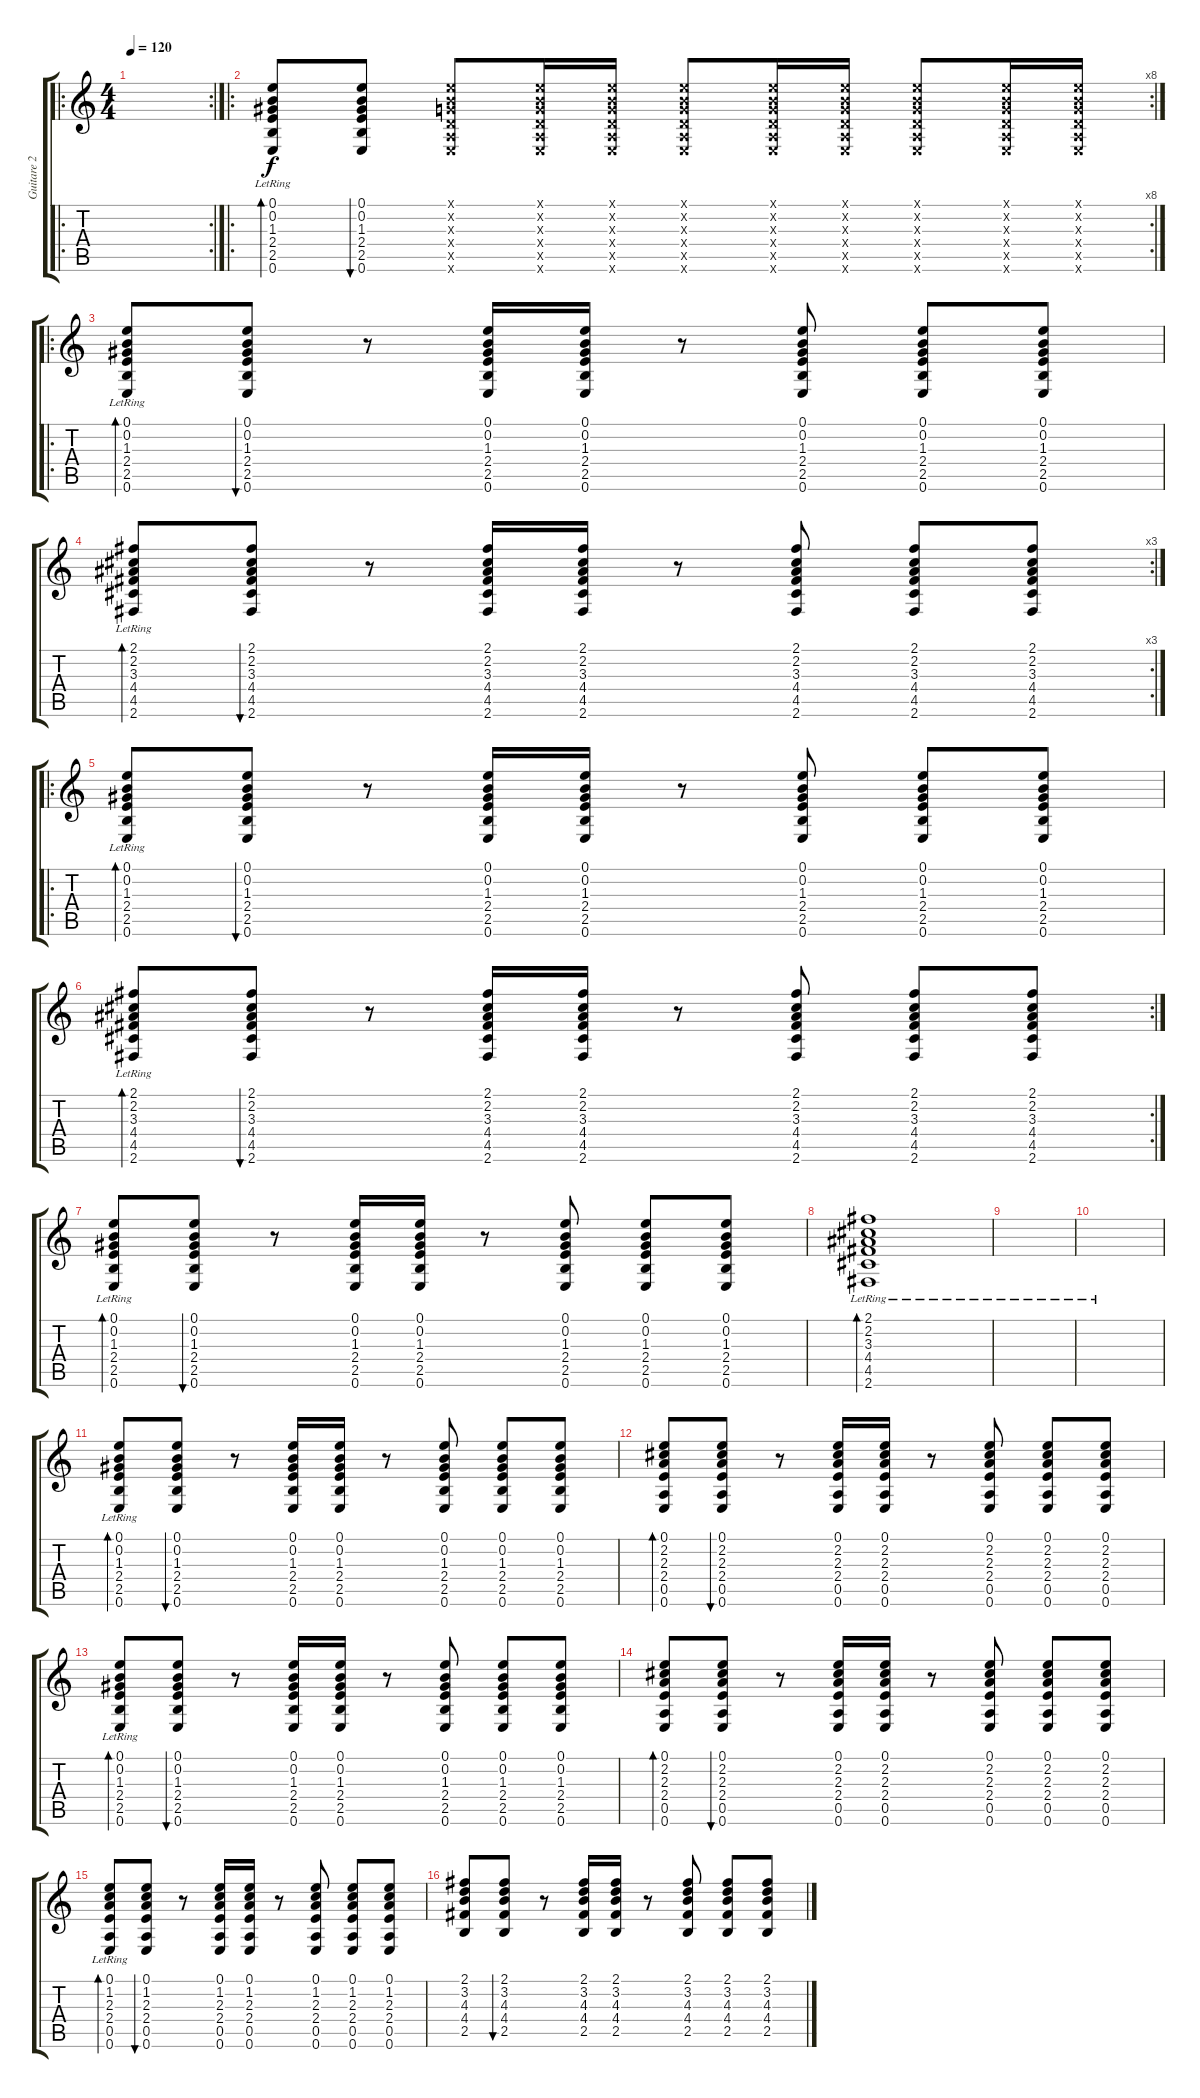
\track ("Guitare 2" "Guitare 2") {instrument acousticguitarnylon}
\staff {score tabs}
\tuning (E4 B3 G3 D3 A2 E2) {hide}
\ro
\rc 2
\ts (4 4)
\tempo 120
\clef g2
\ks c
|
\ro
\rc 8
(0.1 0.2 1.3 2.4 2.5 0.6{lr}).8{bd 60} (0.1 0.2 1.3 2.4 2.5 0.6).8{bu 60} (0.1{x} 0.2{x} 0.3{x} 0.4{x} 0.5{x} 0.6{x}).8 (0.1{x} 0.2{x} 0.3{x} 0.4{x} 0.5{x} 0.6{x}).16 (0.1{x} 0.2{x} 0.3{x} 0.4{x} 0.5{x} 0.6{x}).16 (0.1{x} 0.2{x} 0.3{x} 0.4{x} 0.5{x} 0.6{x}).8 (0.1{x} 0.2{x} 0.3{x} 0.4{x} 0.5{x} 0.6{x}).16 (0.1{x} 0.2{x} 0.3{x} 0.4{x} 0.5{x} 0.6{x}).16 (0.1{x} 0.2{x} 0.3{x} 0.4{x} 0.5{x} 0.6{x}).8 (0.1{x} 0.2{x} 0.3{x} 0.4{x} 0.5{x} 0.6{x}).16 (0.1{x} 0.2{x} 0.3{x} 0.4{x} 0.5{x} 0.6{x}).16 |
\ro
(0.1 0.2 1.3 2.4 2.5 0.6{lr}).8{bd 60} (0.1 0.2 1.3 2.4 2.5 0.6).8{bu 60} r.8 (0.1 0.2 1.3 2.4 2.5 0.6).16 (0.1 0.2 1.3 2.4 2.5 0.6).16 r.8 (0.1 0.2 1.3 2.4 2.5 0.6).8 (0.1 0.2 1.3 2.4 2.5 0.6).8 (0.1 0.2 1.3 2.4 2.5 0.6).8 |
\rc 3
(2.1 2.2 3.3 4.4 4.5 2.6{lr}).8{bd 60} (2.1 2.2 3.3 4.4 4.5 2.6).8{bu 60} r.8 (2.1 2.2 3.3 4.4 4.5 2.6).16 (2.1 2.2 3.3 4.4 4.5 2.6).16 r.8 (2.1 2.2 3.3 4.4 4.5 2.6).8 (2.1 2.2 3.3 4.4 4.5 2.6).8 (2.1 2.2 3.3 4.4 4.5 2.6).8 |
\ro
(0.1 0.2 1.3 2.4 2.5 0.6{lr}).8{bd 60} (0.1 0.2 1.3 2.4 2.5 0.6).8{bu 60} r.8 (0.1 0.2 1.3 2.4 2.5 0.6).16 (0.1 0.2 1.3 2.4 2.5 0.6).16 r.8 (0.1 0.2 1.3 2.4 2.5 0.6).8 (0.1 0.2 1.3 2.4 2.5 0.6).8 (0.1 0.2 1.3 2.4 2.5 0.6).8 |
\rc 2
(2.1 2.2 3.3 4.4 4.5 2.6{lr}).8{bd 60} (2.1 2.2 3.3 4.4 4.5 2.6).8{bu 60} r.8 (2.1 2.2 3.3 4.4 4.5 2.6).16 (2.1 2.2 3.3 4.4 4.5 2.6).16 r.8 (2.1 2.2 3.3 4.4 4.5 2.6).8 (2.1 2.2 3.3 4.4 4.5 2.6).8 (2.1 2.2 3.3 4.4 4.5 2.6).8 |
(0.1 0.2 1.3 2.4 2.5 0.6{lr}).8{bd 60} (0.1 0.2 1.3 2.4 2.5 0.6).8{bu 60} r.8 (0.1 0.2 1.3 2.4 2.5 0.6).16 (0.1 0.2 1.3 2.4 2.5 0.6).16 r.8 (0.1 0.2 1.3 2.4 2.5 0.6).8 (0.1 0.2 1.3 2.4 2.5 0.6).8 (0.1 0.2 1.3 2.4 2.5 0.6).8 |
(2.1 2.2 3.3 4.4 4.5 2.6{lr}).1{bd 60} |
|
|
(0.1 0.2 1.3 2.4 2.5 0.6{lr}).8{bd 60} (0.1 0.2 1.3 2.4 2.5 0.6).8{bu 60} r.8 (0.1 0.2 1.3 2.4 2.5 0.6).16 (0.1 0.2 1.3 2.4 2.5 0.6).16 r.8 (0.1 0.2 1.3 2.4 2.5 0.6).8 (0.1 0.2 1.3 2.4 2.5 0.6).8 (0.1 0.2 1.3 2.4 2.5 0.6).8 |
(0.1 2.2 2.3 2.4 0.5 0.6).8{bd 60} (0.1 2.2 2.3 2.4 0.5 0.6).8{bu 60} r.8 (0.1 2.2 2.3 2.4 0.5 0.6).16 (0.1 2.2 2.3 2.4 0.5 0.6).16 r.8 (0.1 2.2 2.3 2.4 0.5 0.6).8 (0.1 2.2 2.3 2.4 0.5 0.6).8 (0.1 2.2 2.3 2.4 0.5 0.6).8 |
(0.1 0.2 1.3 2.4 2.5 0.6{lr}).8{bd 60} (0.1 0.2 1.3 2.4 2.5 0.6).8{bu 60} r.8 (0.1 0.2 1.3 2.4 2.5 0.6).16 (0.1 0.2 1.3 2.4 2.5 0.6).16 r.8 (0.1 0.2 1.3 2.4 2.5 0.6).8 (0.1 0.2 1.3 2.4 2.5 0.6).8 (0.1 0.2 1.3 2.4 2.5 0.6).8 |
(0.1 2.2 2.3 2.4 0.5 0.6).8{bd 60} (0.1 2.2 2.3 2.4 0.5 0.6).8{bu 60} r.8 (0.1 2.2 2.3 2.4 0.5 0.6).16 (0.1 2.2 2.3 2.4 0.5 0.6).16 r.8 (0.1 2.2 2.3 2.4 0.5 0.6).8 (0.1 2.2 2.3 2.4 0.5 0.6).8 (0.1 2.2 2.3 2.4 0.5 0.6).8 |
(0.1 1.2 2.3 2.4 0.5 0.6{lr}).8{bd 60} (0.1 1.2 2.3 2.4 0.5 0.6).8{bu 60} r.8 (0.1 1.2 2.3 2.4 0.5 0.6).16 (0.1 1.2 2.3 2.4 0.5 0.6).16 r.8 (0.1 1.2 2.3 2.4 0.5 0.6).8 (0.1 1.2 2.3 2.4 0.5 0.6).8 (0.1 1.2 2.3 2.4 0.5 0.6).8 |
(2.1 3.2 4.3 4.4 2.5).8 (2.1 3.2 4.3 4.4 2.5).8{bu 60} r.8 (2.1 3.2 4.3 4.4 2.5).16 (2.1 3.2 4.3 4.4 2.5).16 r.8 (2.1 3.2 4.3 4.4 2.5).8 (2.1 3.2 4.3 4.4 2.5).8 (2.1 3.2 4.3 4.4 2.5).8
